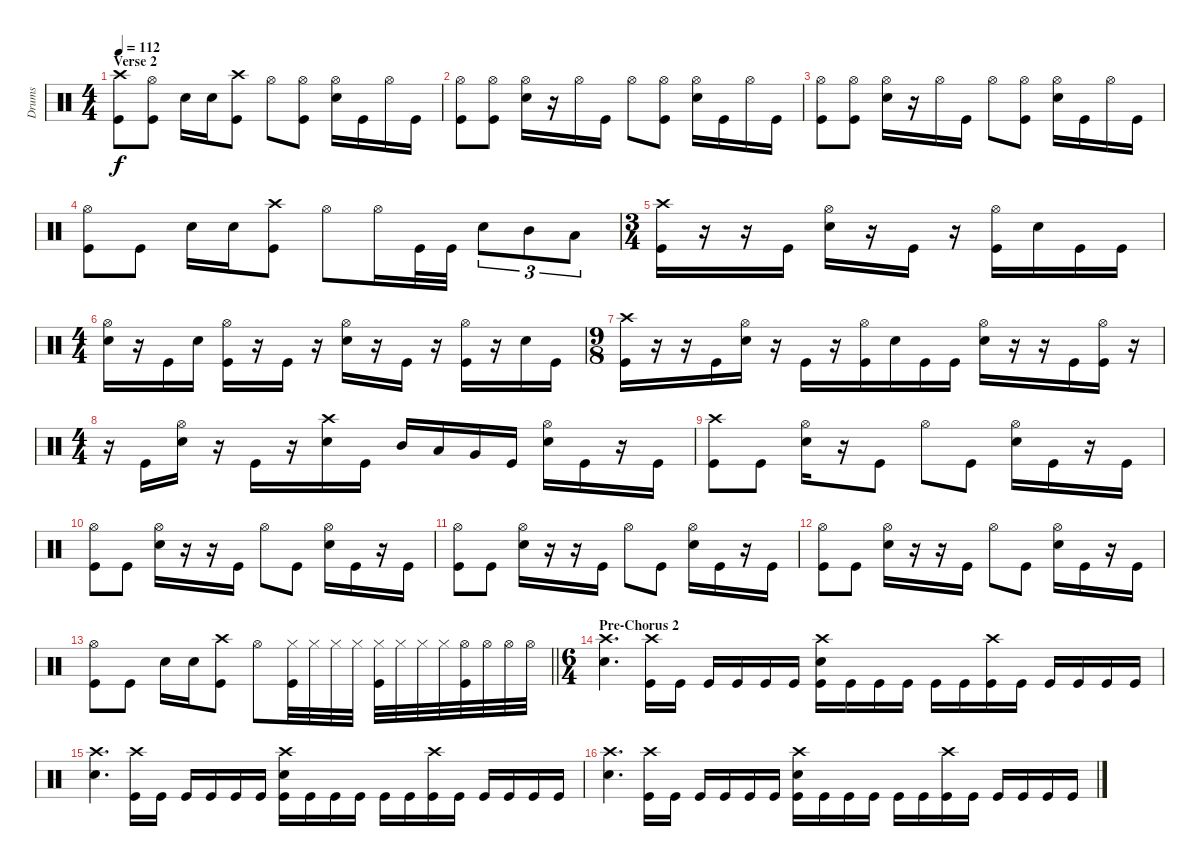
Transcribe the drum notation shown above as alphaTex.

\track ("Drums" "Drums") {instrument percussion}
\staff {score}
\articulation defaults
\ts (4 4)
\section ("" "Verse 2")
\tempo 112
\clef neutral
\ks c
("Crash high (hit)" "Kick (hit)").8{dy f} ("Hi-Hat (open)" "Kick (hit)").8 "Snare (hit) 2".16 "Snare (hit) 2".16 ("Crash high (hit)" "Kick (hit)").8 "Hi-Hat (open)".8 ("Hi-Hat (open)" "Kick (hit)").8 ("Hi-Hat (open)" "Snare (hit) 2").16 "Kick (hit)".16 "Hi-Hat (open)".16 "Kick (hit)".16 |
("Hi-Hat (open)" "Kick (hit)").8 ("Hi-Hat (open)" "Kick (hit)").8 ("Hi-Hat (open)" "Snare (hit) 2").16 r.16 "Hi-Hat (open)".16 "Kick (hit)".16 "Hi-Hat (open)".8 ("Hi-Hat (open)" "Kick (hit)").8 ("Hi-Hat (open)" "Snare (hit) 2").16 "Kick (hit)".16 "Hi-Hat (open)".16 "Kick (hit)".16 |
("Hi-Hat (open)" "Kick (hit)").8 ("Hi-Hat (open)" "Kick (hit)").8 ("Hi-Hat (open)" "Snare (hit) 2").16 r.16 "Hi-Hat (open)".16 "Kick (hit)".16 "Hi-Hat (open)".8 ("Hi-Hat (open)" "Kick (hit)").8 ("Hi-Hat (open)" "Snare (hit) 2").16 "Kick (hit)".16 "Hi-Hat (open)".16 "Kick (hit)".16 |
("Hi-Hat (open)" "Kick (hit)").8 "Kick (hit)".8 "Snare (hit) 2".16 "Snare (hit) 2".16 ("Crash high (hit)" "Kick (hit)").8 "Hi-Hat (open)".8 "Hi-Hat (open)".16 "Kick (hit)".32 "Kick (hit)".32 "Snare (hit) 2".8{tu (3 2)} "Mid Tom (hit)".8{tu (3 2)} "Low Tom (hit)".8{tu (3 2)} |
\ts (3 4)
("Crash high (hit)" "Kick (hit)").16 r.16 r.16 "Kick (hit)".16 ("Hi-Hat (open)" "Snare (hit) 2").16 r.16 "Kick (hit)".16 r.16 ("Hi-Hat (open)" "Kick (hit)").16 "Snare (hit) 2".16 "Kick (hit)".16 "Kick (hit)".16 |
\ts (4 4)
("Hi-Hat (open)" "Snare (hit) 2").16 r.16 "Kick (hit)".16 "Snare (hit) 2".16 ("Hi-Hat (open)" "Kick (hit)").16 r.16 "Kick (hit)".16 r.16 ("Hi-Hat (open)" "Snare (hit) 2").16 r.16 "Kick (hit)".16 r.16 ("Hi-Hat (open)" "Kick (hit)").16 r.16 "Snare (hit) 2".16 "Kick (hit)".16 |
\ts (9 8)
("Crash high (hit)" "Kick (hit)").16 r.16 r.16 "Kick (hit)".16 ("Hi-Hat (open)" "Snare (hit) 2").16 r.16 "Kick (hit)".16 r.16 ("Hi-Hat (open)" "Kick (hit)").16 "Snare (hit) 2".16 "Kick (hit)".16 "Kick (hit)".16 ("Hi-Hat (open)" "Snare (hit) 2").16 r.16 r.16 "Kick (hit)".16 ("Hi-Hat (open)" "Kick (hit)").16 r.16 |
\ts (4 4)
r.16 "Kick (hit)".16 ("Hi-Hat (open)" "Snare (hit) 2").16 r.16 "Kick (hit)".16 r.16 ("Crash high (hit)" "Snare (hit) 2").16 "Kick (hit)".16 "Mid Tom (hit)".16 "Low Tom (hit)".16 "Very Low Tom (hit)".16 "Kick (hit)".16 ("Hi-Hat (open)" "Snare (hit) 2").16 "Kick (hit)".16 r.16 "Kick (hit)".16 |
("Crash high (hit)" "Kick (hit)").8 "Kick (hit)".8 ("Hi-Hat (open)" "Snare (hit) 2").16 r.16 "Kick (hit)".8 "Hi-Hat (open)".8 "Kick (hit)".8 ("Hi-Hat (open)" "Snare (hit) 2").16 "Kick (hit)".16 r.16 "Kick (hit)".16 |
("Hi-Hat (open)" "Kick (hit)").8 "Kick (hit)".8 ("Hi-Hat (open)" "Snare (hit) 2").16 r.16 r.16 "Kick (hit)".16 "Hi-Hat (open)".8 "Kick (hit)".8 ("Hi-Hat (open)" "Snare (hit) 2").16 "Kick (hit)".16 r.16 "Kick (hit)".16 |
("Hi-Hat (open)" "Kick (hit)").8 "Kick (hit)".8 ("Hi-Hat (open)" "Snare (hit) 2").16 r.16 r.16 "Kick (hit)".16 "Hi-Hat (open)".8 "Kick (hit)".8 ("Hi-Hat (open)" "Snare (hit) 2").16 "Kick (hit)".16 r.16 "Kick (hit)".16 |
("Hi-Hat (open)" "Kick (hit)").8 "Kick (hit)".8 ("Hi-Hat (open)" "Snare (hit) 2").16 r.16 r.16 "Kick (hit)".16 "Hi-Hat (open)".8 "Kick (hit)".8 ("Hi-Hat (open)" "Snare (hit) 2").16 "Kick (hit)".16 r.16 "Kick (hit)".16 |
\barLineRight lightlight
("Hi-Hat (open)" "Kick (hit)").8 "Kick (hit)".8 "Snare (hit) 2".16 "Snare (hit) 2".16 ("Crash high (hit)" "Kick (hit)").8 "Hi-Hat (open)".8 ("Hi-Hat (closed)" "Kick (hit)").32 "Hi-Hat (closed)".32 "Hi-Hat (closed)".32 "Hi-Hat (closed)".32 ("Hi-Hat (closed)" "Kick (hit)").32 "Hi-Hat (closed)".32 "Hi-Hat (closed)".32 "Hi-Hat (closed)".32 ("Hi-Hat (open)" "Kick (hit)").32 "Hi-Hat (open)".32 "Hi-Hat (open)".32 "Hi-Hat (open)".32 |
\ts (6 4)
\section ("" "Pre-Chorus 2")
("Crash high (hit)" "Snare (hit) 2").4{d} ("Crash high (hit)" "Kick (hit)").16 "Kick (hit)".16 "Kick (hit)".16 "Kick (hit)".16 "Kick (hit)".16 "Kick (hit)".16 ("Crash high (hit)" "Snare (hit) 2" "Kick (hit)").16 "Kick (hit)".16 "Kick (hit)".16 "Kick (hit)".16 "Kick (hit)".16 "Kick (hit)".16 ("Crash high (hit)" "Kick (hit)").16 "Kick (hit)".16 "Kick (hit)".16 "Kick (hit)".16 "Kick (hit)".16 "Kick (hit)".16 |
("Crash high (hit)" "Snare (hit) 2").4{d} ("Crash high (hit)" "Kick (hit)").16 "Kick (hit)".16 "Kick (hit)".16 "Kick (hit)".16 "Kick (hit)".16 "Kick (hit)".16 ("Crash high (hit)" "Snare (hit) 2" "Kick (hit)").16 "Kick (hit)".16 "Kick (hit)".16 "Kick (hit)".16 "Kick (hit)".16 "Kick (hit)".16 ("Crash high (hit)" "Kick (hit)").16 "Kick (hit)".16 "Kick (hit)".16 "Kick (hit)".16 "Kick (hit)".16 "Kick (hit)".16 |
("Crash high (hit)" "Snare (hit) 2").4{d} ("Crash high (hit)" "Kick (hit)").16 "Kick (hit)".16 "Kick (hit)".16 "Kick (hit)".16 "Kick (hit)".16 "Kick (hit)".16 ("Crash high (hit)" "Snare (hit) 2" "Kick (hit)").16 "Kick (hit)".16 "Kick (hit)".16 "Kick (hit)".16 "Kick (hit)".16 "Kick (hit)".16 ("Crash high (hit)" "Kick (hit)").16 "Kick (hit)".16 "Kick (hit)".16 "Kick (hit)".16 "Kick (hit)".16 "Kick (hit)".16
